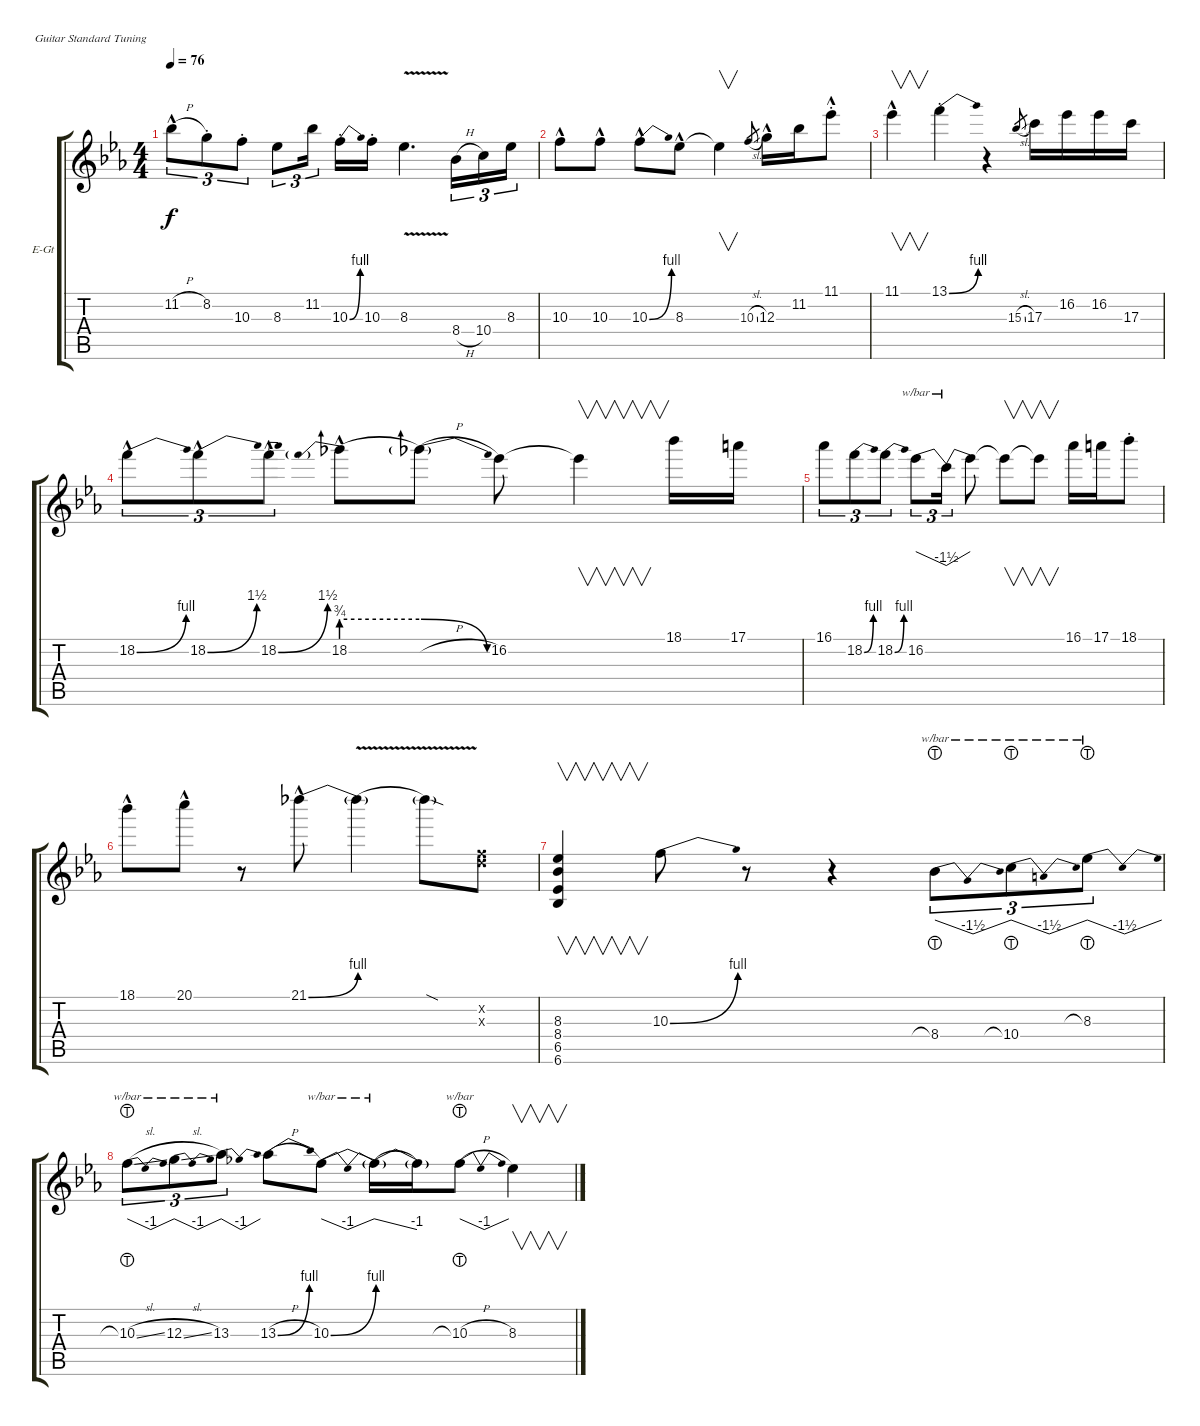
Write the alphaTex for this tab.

\defaultSystemsLayout 4
\bracketExtendMode groupsimilarinstruments
\firstSystemTrackNameOrientation horizontal
\otherSystemsTrackNameOrientation horizontal
\track ("Guitar III (Solo)" "E-Gt") {instrument distortionguitar}
\staff {score tabs}
\tuning (E4 B3 G3 D3 A2 E2)
\ts (4 4)
\tempo 76
\clef g2
\ks eb
11.2{h hac}.8{tu (3 2) dy f} 8.2{st}.8{tu (3 2)} 10.3{st}.8{tu (3 2)} 8.3.8{tu (3 2)} 11.2.16{tu (3 2)} 10.3{be (bend 0 0 15 4) st}.16 10.3{st}.16 8.3{v}.4{d} 8.4{h}.16{tu (3 2)} 10.4.16{tu (3 2)} 8.3.16{tu (3 2)} |
10.3{hac}.8 10.3{hac}.8 10.3{be (bend 0 0 15 4) hac}.8 8.3{hac}.8 8.3{t}.4{v} 10.3{sl}.8{gr} 12.3{hac}.16 11.2.16 11.1{hac st}.8 |
\scale
0.500293 11.1{hac}.4{v} 13.1{be (bend 0 0 15 4) st}.4 r.4 15.3{sl}.8{gr} 17.3.16 16.2.16 16.2.16 17.3.16 |
\scale
0.499654 18.2{be (bend 0 0 15 4) hac}.8{tu (3 2)} 18.2{be (bend 0 0 13.799999999999999 6) hac}.8{tu (3 2)} 18.2{be (bend 0 0 14.399999999999999 6) hac}.8{tu (3 2)} 18.2{be (prebend 0 3 60 3) hac}.8 18.2{be (release 0 3 15 0) h t}.8 16.2.8 16.2{t}.4{v} 18.1.16 17.1.16 |
\scale
0.620483 16.1.8{tu (3 2)} 18.2{be (bend 0 0 15 4)}.8{tu (3 2)} 18.2{be (bend 0 0 15 4)}.8{tu (3 2)} 16.2.8{tu (3 2) tbe (dive default 0 0 45 -6)} 16.2{t}.16{tu (3 2) tbe (dive default 0 -6 43.8 0)} 16.2{t}.8 16.2{t}.8{v} 16.2{t}.8{v} 16.1.16 17.1.16 18.1{st}.8 |
\beaming (8 2 2 2 2)
\scale
0.379367 18.1{hac}.8 20.1{hac}.8 r.8 21.1{be (bend 0 0 15 4) hac}.8 21.1{be (hold 0 0 60 0) v t}.4 21.1{sod t}.8 (6.2{x} 7.3{x}).8 |
(6.6 6.5 8.4 8.3).4{v} 10.3{be (bend 0 0 15 4)}.8 r.8 r.4 8.4{lht}.8{tu (3 2) tbe (dip default 0 0 14.399999999999999 -6 15 -6 30 0)} 10.4{lht}.8{tu (3 2) tbe (dip default 0 0 15 -6 30 0)} 8.3{lht}.8{tu (3 2) tbe (dip default 0 0 14.399999999999999 -6 15 -6 30 0)} |
10.3{sl lht}.8{tu (3 2) tbe (dip default 0 0 15 -4 30 0)} 12.3{sl}.8{tu (3 2) tbe (dip default 0 0 15 -4 30 0)} 13.3.8{tu (3 2) tbe (dip default 0 0 15 -4 30 0)} 13.3{be (bend 0 0 15 4) h}.8 10.3{be (bend 0 0 15 4)}.8{tbe (dip default 0 0 15 -4 30 0)} 10.3{be (hold 0 0 60 0) t}.16{tbe (dive default 0 0 45 -4)} 10.3{be (hold 0 0 60 0) t}.16 10.3{h lht}.8{tbe (dip default 0 0 15 -4 30 0)} 8.3.4{v}
